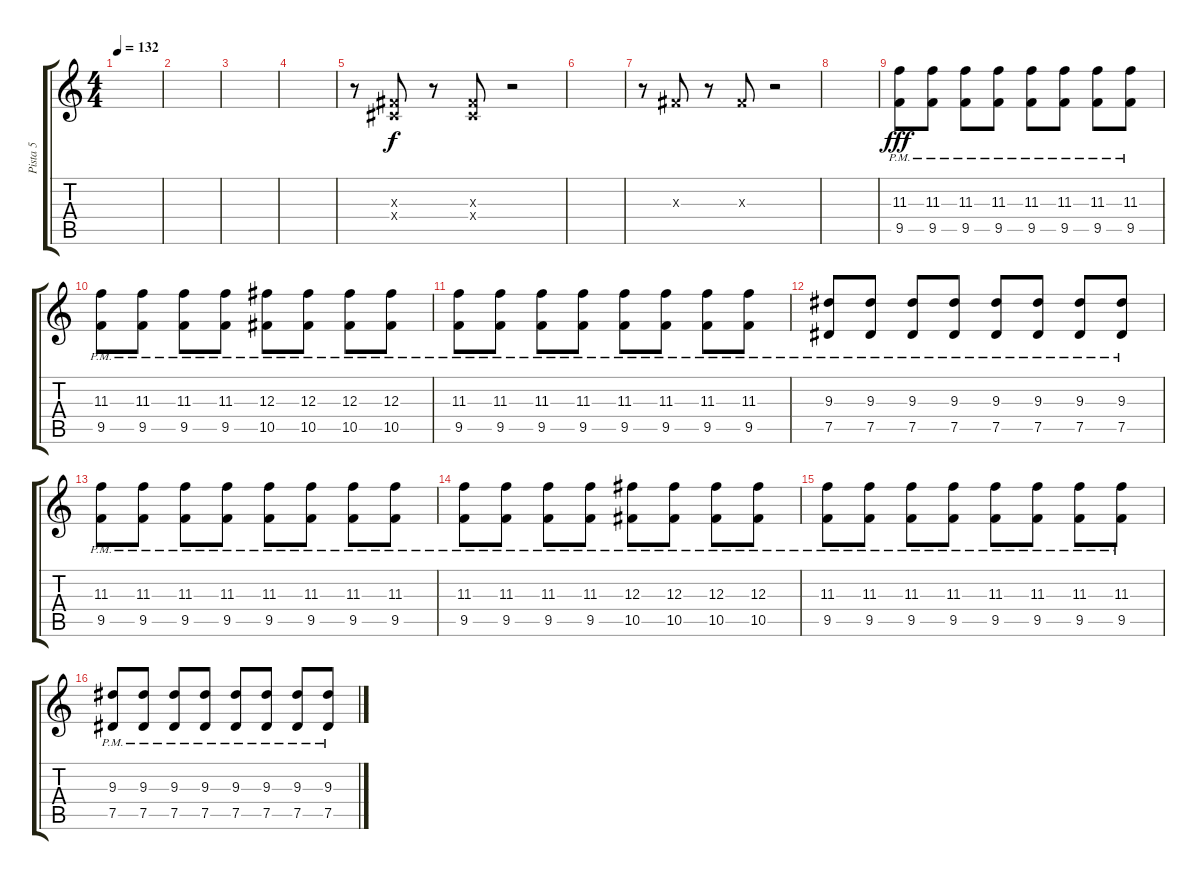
\track ("Pista 5" "Pista 5") {instrument overdrivenguitar}
\staff {score tabs}
\tuning (Eb4 Bb3 Gb3 Db3 Ab2 Eb2) {hide}
\ts (4 4)
\tempo 132
\clef g2
\ks c
|
|
|
|
r.8 (0.3{x} 0.4{x}).8 r.8 (0.3{x} 0.4{x}).8 r.2 |
|
r.8 0.3{x}.8 r.8 0.3{x}.8 r.2 |
|
(11.3{pm} 9.5{pm}).8{dy fff volume 10 balance 13} (11.3{pm} 9.5{pm}).8 (11.3{pm} 9.5{pm}).8 (11.3{pm} 9.5{pm}).8 (11.3{pm} 9.5{pm}).8 (11.3{pm} 9.5{pm}).8 (11.3{pm} 9.5{pm}).8 (11.3{pm} 9.5{pm}).8 |
(11.3{pm} 9.5{pm}).8 (11.3{pm} 9.5{pm}).8 (11.3{pm} 9.5{pm}).8 (11.3{pm} 9.5{pm}).8 (12.3{pm} 10.5{pm}).8 (12.3{pm} 10.5{pm}).8 (12.3{pm} 10.5{pm}).8 (12.3{pm} 10.5{pm}).8 |
(11.3{pm} 9.5{pm}).8 (11.3{pm} 9.5{pm}).8 (11.3{pm} 9.5{pm}).8 (11.3{pm} 9.5{pm}).8 (11.3{pm} 9.5{pm}).8 (11.3{pm} 9.5{pm}).8 (11.3{pm} 9.5{pm}).8 (11.3{pm} 9.5{pm}).8 |
(9.3{pm} 7.5{pm}).8 (9.3{pm} 7.5{pm}).8 (9.3{pm} 7.5{pm}).8 (9.3{pm} 7.5{pm}).8 (9.3{pm} 7.5{pm}).8 (9.3{pm} 7.5{pm}).8 (9.3{pm} 7.5{pm}).8 (9.3{pm} 7.5{pm}).8 |
(11.3{pm} 9.5{pm}).8 (11.3{pm} 9.5{pm}).8 (11.3{pm} 9.5{pm}).8 (11.3{pm} 9.5{pm}).8 (11.3{pm} 9.5{pm}).8 (11.3{pm} 9.5{pm}).8 (11.3{pm} 9.5{pm}).8 (11.3{pm} 9.5{pm}).8 |
(11.3{pm} 9.5{pm}).8 (11.3{pm} 9.5{pm}).8 (11.3{pm} 9.5{pm}).8 (11.3{pm} 9.5{pm}).8 (12.3{pm} 10.5{pm}).8 (12.3{pm} 10.5{pm}).8 (12.3{pm} 10.5{pm}).8 (12.3{pm} 10.5{pm}).8 |
(11.3{pm} 9.5{pm}).8 (11.3{pm} 9.5{pm}).8 (11.3{pm} 9.5{pm}).8 (11.3{pm} 9.5{pm}).8 (11.3{pm} 9.5{pm}).8 (11.3{pm} 9.5{pm}).8 (11.3{pm} 9.5{pm}).8 (11.3{pm} 9.5{pm}).8 |
(9.3{pm} 7.5{pm}).8 (9.3{pm} 7.5{pm}).8 (9.3{pm} 7.5{pm}).8 (9.3{pm} 7.5{pm}).8 (9.3{pm} 7.5{pm}).8 (9.3{pm} 7.5{pm}).8 (9.3{pm} 7.5{pm}).8 (9.3{pm} 7.5{pm}).8
